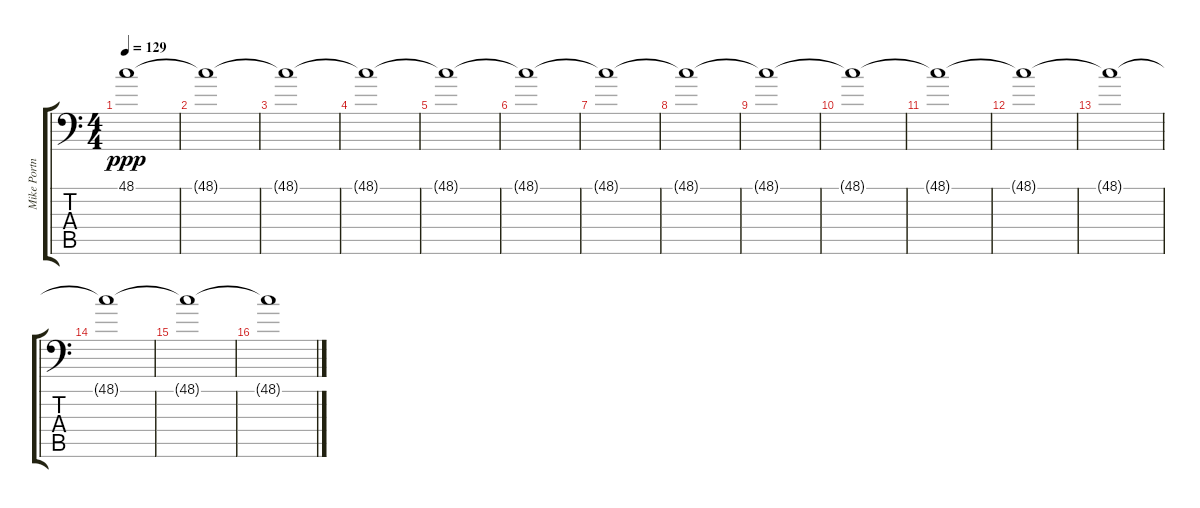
\track ("Mike Portnoy (Drums)" "Mike Portn") {instrument acousticgrandpiano}
\staff {score tabs}
\tuning (C-1 C-1 C-1 C-1 C-1 C-1) {hide}
\ts (4 4)
\tempo 129
\clef f4
\ks c
48.1{t}.1{dy ppp} |
48.1{t}.1 |
48.1{t}.1 |
48.1{t}.1 |
48.1{t}.1 |
48.1{t}.1 |
48.1{t}.1 |
48.1{t}.1 |
48.1{t}.1 |
48.1{t}.1 |
48.1{t}.1 |
48.1{t}.1 |
48.1{t}.1 |
48.1{t}.1 |
48.1{t}.1 |
48.1{t}.1
